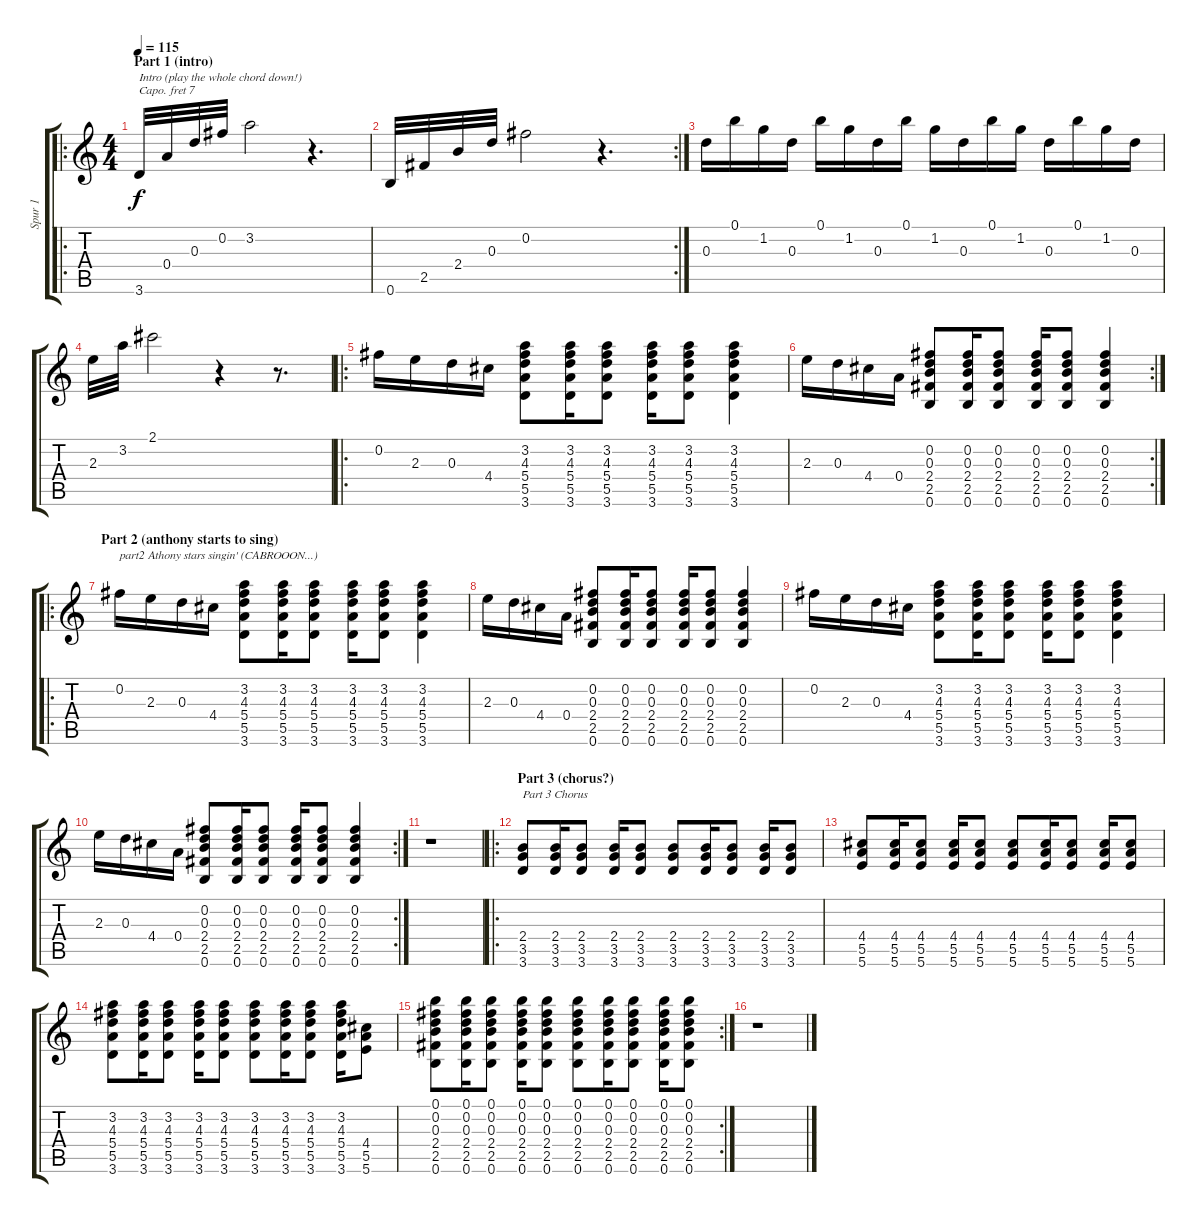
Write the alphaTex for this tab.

\track ("Spur 1" "Spur 1") {instrument acousticguitarsteel}
\staff {score tabs}
\capo 7
\tuning (E4 B3 G3 D3 A2 E2) {hide}
\ro
\ts (4 4)
\section ("" "Part 1 (intro)")
\tempo 115
\clef g2
\ks c
3.6.32{txt "Intro (play the whole chord down!)" dy f instrument acousticguitarsteel} 0.4.32 0.3.32 0.2.32 3.2.2 r.4{d} |
\rc 2
0.6.32 2.5.32 2.4.32 0.3.32 0.2.2 r.4{d} |
0.3.16 0.1.16 1.2.16 0.3.16 0.1.16 1.2.16 0.3.16 0.1.16 1.2.16 0.3.16 0.1.16 1.2.16 0.3.16 0.1.16 1.2.16 0.3.16 |
2.3.32 3.2.32 2.1.2 r.4 r.8{d} |
\ro
0.2.16 2.3.16 0.3.16 4.4.16 (3.2 4.3 5.4 5.5 3.6).8 (3.2 4.3 5.4 5.5 3.6).16 (3.2 4.3 5.4 5.5 3.6).8 (3.2 4.3 5.4 5.5 3.6).16 (3.2 4.3 5.4 5.5 3.6).8 (3.2 4.3 5.4 5.5 3.6).4 |
\rc 2
2.3.16 0.3.16 4.4.16 0.4.16 (0.2 0.3 2.4 2.5 0.6).8 (0.2 0.3 2.4 2.5 0.6).16 (0.2 0.3 2.4 2.5 0.6).8 (0.2 0.3 2.4 2.5 0.6).16 (0.2 0.3 2.4 2.5 0.6).8 (0.2 0.3 2.4 2.5 0.6).4 |
\ro
\section ("" "Part 2 (anthony starts to sing)")
0.2.16{txt "part2 Athony stars singin' (CABROOON...)"} 2.3.16 0.3.16 4.4.16 (3.2 4.3 5.4 5.5 3.6).8 (3.2 4.3 5.4 5.5 3.6).16 (3.2 4.3 5.4 5.5 3.6).8 (3.2 4.3 5.4 5.5 3.6).16 (3.2 4.3 5.4 5.5 3.6).8 (3.2 4.3 5.4 5.5 3.6).4 |
2.3.16 0.3.16 4.4.16 0.4.16 (0.2 0.3 2.4 2.5 0.6).8 (0.2 0.3 2.4 2.5 0.6).16 (0.2 0.3 2.4 2.5 0.6).8 (0.2 0.3 2.4 2.5 0.6).16 (0.2 0.3 2.4 2.5 0.6).8 (0.2 0.3 2.4 2.5 0.6).4 |
0.2.16 2.3.16 0.3.16 4.4.16 (3.2 4.3 5.4 5.5 3.6).8 (3.2 4.3 5.4 5.5 3.6).16 (3.2 4.3 5.4 5.5 3.6).8 (3.2 4.3 5.4 5.5 3.6).16 (3.2 4.3 5.4 5.5 3.6).8 (3.2 4.3 5.4 5.5 3.6).4 |
\rc 2
2.3.16 0.3.16 4.4.16 0.4.16 (0.2 0.3 2.4 2.5 0.6).8 (0.2 0.3 2.4 2.5 0.6).16 (0.2 0.3 2.4 2.5 0.6).8 (0.2 0.3 2.4 2.5 0.6).16 (0.2 0.3 2.4 2.5 0.6).8 (0.2 0.3 2.4 2.5 0.6).4 |
r.1 |
\ro
\section ("" "Part 3 (chorus?)")
(2.4 3.5 3.6).8{txt "Part 3 Chorus "} (2.4 3.5 3.6).16 (2.4 3.5 3.6).8 (2.4 3.5 3.6).16 (2.4 3.5 3.6).8 (2.4 3.5 3.6).8 (2.4 3.5 3.6).16 (2.4 3.5 3.6).8 (2.4 3.5 3.6).16 (2.4 3.5 3.6).8 |
(4.4 5.5 5.6).8 (4.4 5.5 5.6).16 (4.4 5.5 5.6).8 (4.4 5.5 5.6).16 (4.4 5.5 5.6).8 (4.4 5.5 5.6).8 (4.4 5.5 5.6).16 (4.4 5.5 5.6).8 (4.4 5.5 5.6).16 (4.4 5.5 5.6).8 |
(3.2 4.3 5.4 5.5 3.6).8 (3.2 4.3 5.4 5.5 3.6).16 (3.2 4.3 5.4 5.5 3.6).8 (3.2 4.3 5.4 5.5 3.6).16 (3.2 4.3 5.4 5.5 3.6).8 (3.2 4.3 5.4 5.5 3.6).8 (3.2 4.3 5.4 5.5 3.6).16 (3.2 4.3 5.4 5.5 3.6).8 (3.2 4.3 5.4 5.5 3.6).16 (4.4 5.5 5.6).8 |
\rc 2
(0.1 0.2 0.3 2.4 2.5 0.6).8 (0.1 0.2 0.3 2.4 2.5 0.6).16 (0.1 0.2 0.3 2.4 2.5 0.6).8 (0.1 0.2 0.3 2.4 2.5 0.6).16 (0.1 0.2 0.3 2.4 2.5 0.6).8 (0.1 0.2 0.3 2.4 2.5 0.6).8 (0.1 0.2 0.3 2.4 2.5 0.6).16 (0.1 0.2 0.3 2.4 2.5 0.6).8 (0.1 0.2 0.3 2.4 2.5 0.6).16 (0.1 0.2 0.3 2.4 2.5 0.6).8 |
r.1
